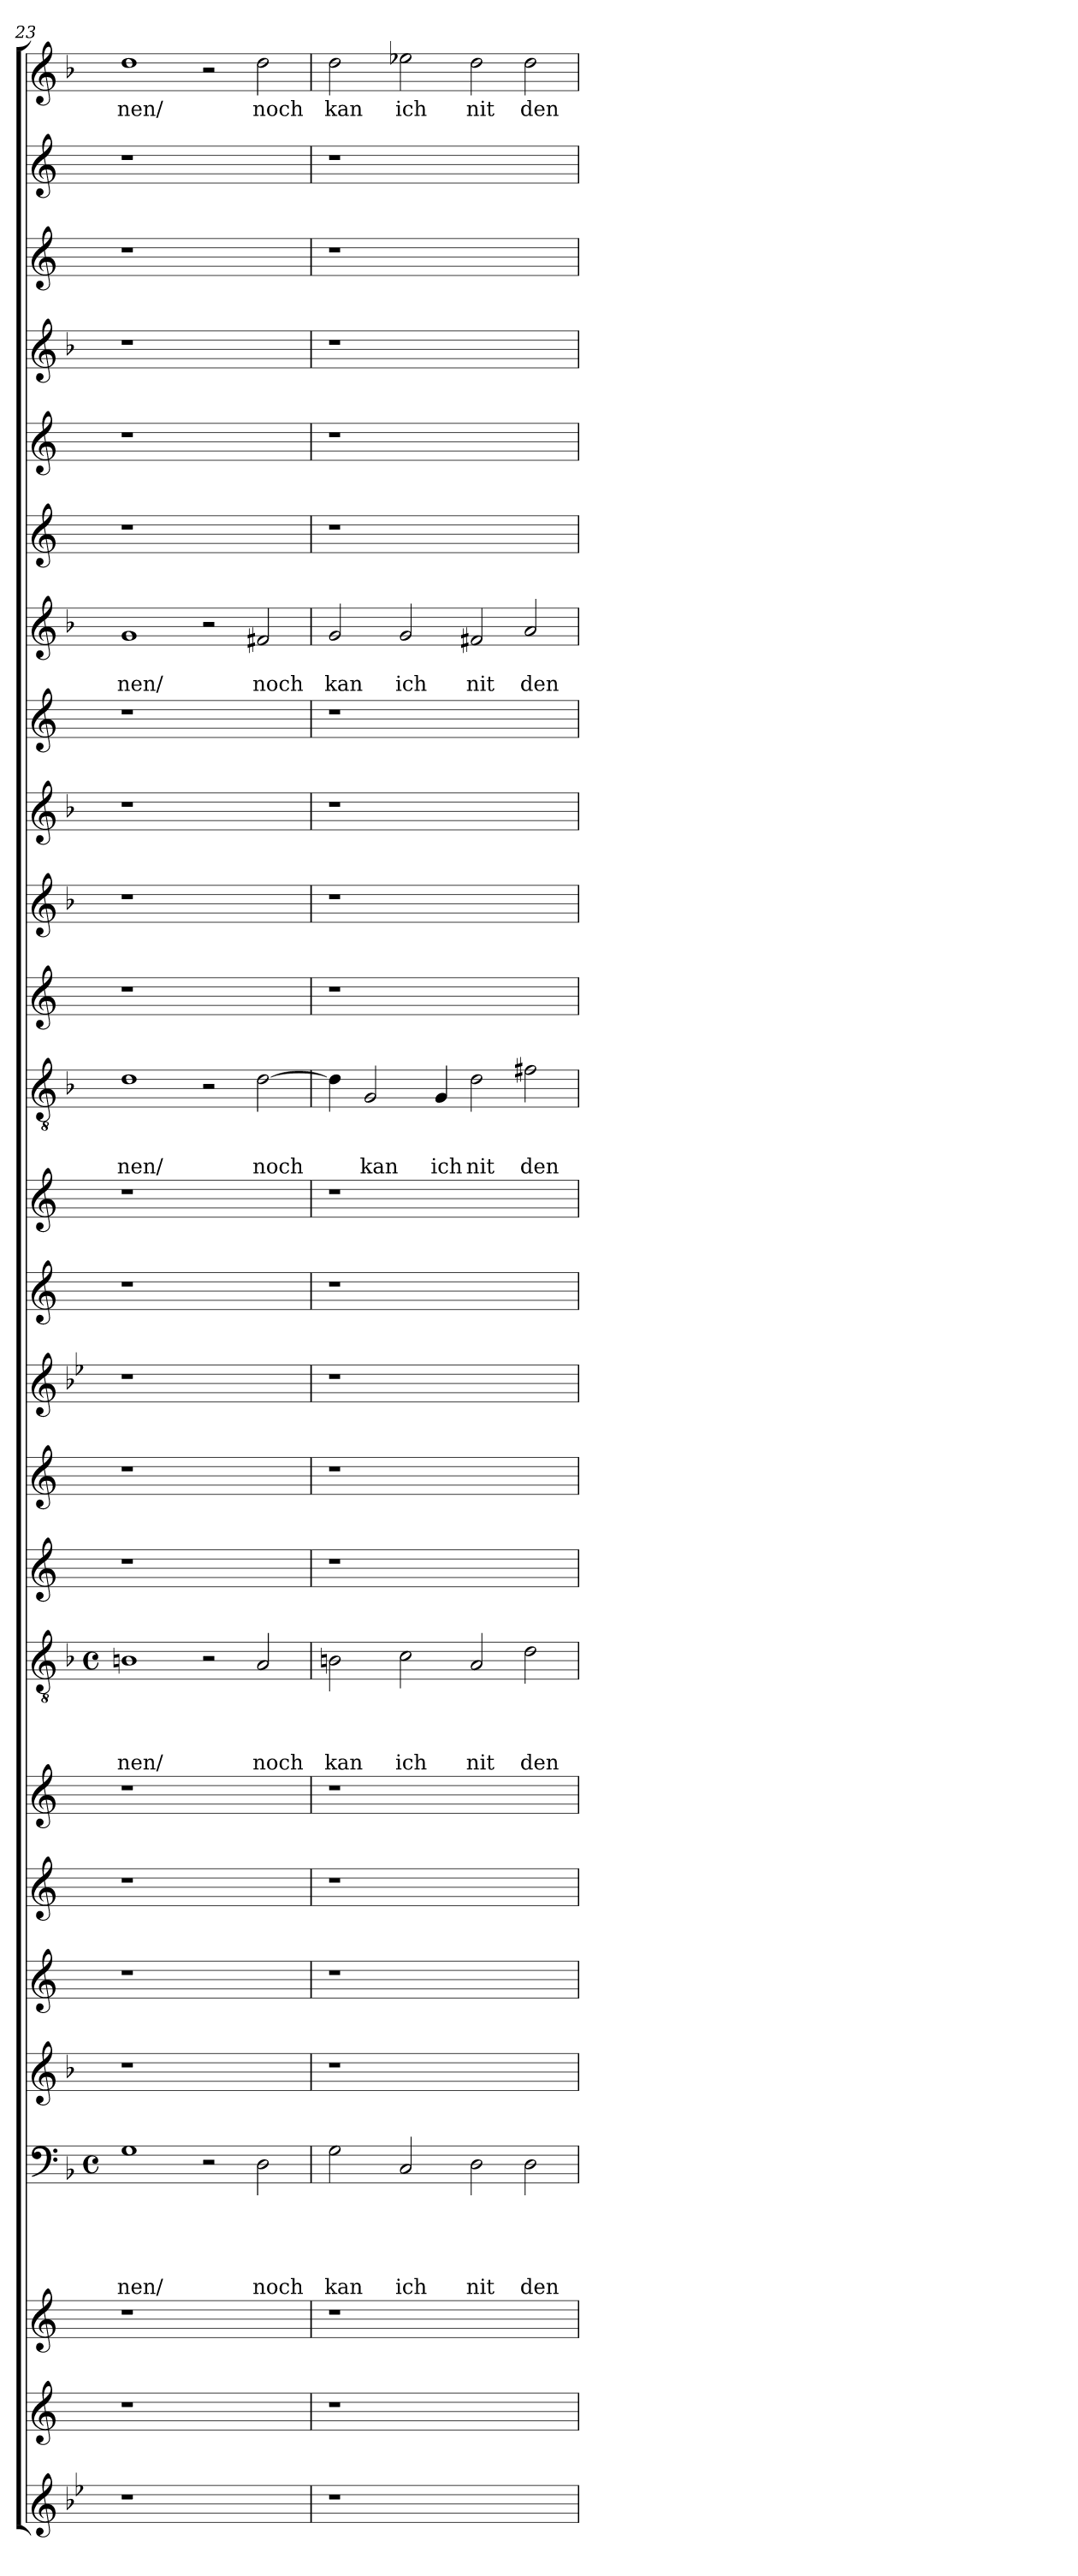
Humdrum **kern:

**kern	**kern	**kern	**kern	**text	**text	**text	**text	**text	**kern	**kern	**kern	**kern	**kern	**text	**text	**text	**text	**kern	**kern	**kern	**kern	**kern	**kern	**text	**text	**text	**kern	**kern	**kern	**kern	**kern	**text	**text	**kern	**kern	**kern	**kern	**kern	**kern	**text
*part26	*part25	*part24	*part23	*part23	*part23	*part23	*part23	*part23	*part22	*part21	*part20	*part19	*part18	*part18	*part18	*part18	*part18	*part17	*part16	*part15	*part14	*part13	*part12	*part12	*part12	*part12	*part11	*part10	*part9	*part8	*part7	*part7	*part7	*part6	*part5	*part4	*part3	*part2	*part1	*part1
*staff26	*staff25	*staff24	*staff23	*staff23	*staff23	*staff23	*staff23	*staff23	*staff22	*staff21	*staff20	*staff19	*staff18	*staff18	*staff18	*staff18	*staff18	*staff17	*staff16	*staff15	*staff14	*staff13	*staff12	*staff12	*staff12	*staff12	*staff11	*staff10	*staff9	*staff8	*staff7	*staff7	*staff7	*staff6	*staff5	*staff4	*staff3	*staff2	*staff1	*staff1
*clefG2	*clefG2	*clefG2	*clefF4	*	*	*	*	*	*clefG2	*clefG2	*clefG2	*clefG2	*clefGv2	*	*	*	*	*clefG2	*clefG2	*clefG2	*clefG2	*clefG2	*clefGv2	*	*	*	*clefG2	*clefG2	*clefG2	*clefG2	*clefG2	*	*	*clefG2	*clefG2	*clefG2	*clefG2	*clefG2	*clefG2	*
*	*ITrd1c2	*ITrd1c2	*ITrd1c2	*	*	*	*	*	*ITrd-3c-5	*ITrd1c2	*ITrd1c2	*ITrd1c2	*ITrd1c2	*	*	*	*	*ITrd1c2	*ITrd1c2	*	*ITrd1c2	*ITrd1c2	*ITrd1c2	*	*	*	*ITrd1c2	*ITrd-3c-5	*ITrd-3c-5	*ITrd1c2	*ITrd1c2	*	*	*ITrd1c2	*ITrd1c2	*ITrd-3c-5	*ITrd1c2	*ITrd1c2	*ITrd-3c-5	*
*k[b-e-]	*k[b-e-]	*k[b-e-]	*k[b-e-a-]	*	*	*	*	*	*k[b-e-]	*k[b-e-]	*k[b-e-]	*k[b-e-]	*k[b-e-a-]	*	*	*	*	*k[b-e-]	*k[b-e-]	*k[b-e-]	*k[b-e-]	*k[b-e-]	*k[b-e-a-]	*	*	*	*k[b-e-]	*k[b-e-]	*k[b-e-]	*k[b-e-]	*k[b-e-a-]	*	*	*k[b-e-]	*k[b-e-]	*k[b-e-]	*k[b-e-]	*k[b-e-]	*k[b-e-]	*
*B-:	*B-:	*B-:	*E-:	*	*	*	*	*	*B-:	*B-:	*B-:	*B-:	*E-:	*	*	*	*	*B-:	*B-:	*B-:	*B-:	*B-:	*E-:	*	*	*	*B-:	*B-:	*B-:	*B-:	*E-:	*	*	*B-:	*B-:	*B-:	*B-:	*B-:	*B-:	*
*	*	*	*M4/4	*	*	*	*	*	*	*	*	*	*M4/4	*	*	*	*	*	*	*	*	*	*	*	*	*	*	*	*	*	*	*	*	*	*	*	*	*	*	*
*	*	*	*met(c)	*	*	*	*	*	*	*	*	*	*met(c)	*	*	*	*	*	*	*	*	*	*	*	*	*	*	*	*	*	*	*	*	*	*	*	*	*	*	*
=23	=23	=23	=23	=23	=23	=23	=23	=23	=23	=23	=23	=23	=23	=23	=23	=23	=23	=23	=23	=23	=23	=23	=23	=23	=23	=23	=23	=23	=23	=23	=23	=23	=23	=23	=23	=23	=23	=23	=23	=23
!	!	!	!	!	!	!	!	!LO:LY:b	!	!	!	!	!	!	!	!	!LO:LY:b	!	!	!	!	!	!	!	!	!LO:LY:b	!	!	!	!	!	!	!LO:LY:b	!	!	!	!	!	!	!LO:LY:b
1r	1r	1r	1F	.	.	.	.	nen/	1r	1r	1r	1r	1An	.	.	.	nen/	1r	1r	1r	1r	1r	1c	.	.	nen/	1r	1r	1r	1r	1f	.	-nen/	1r	1r	1r	1r	1r	1gg	nen/
1ryy	1ryy	1ryy	2r	.	.	.	.	.	1ryy	1ryy	1ryy	1ryy	2r	.	.	.	.	1ryy	1ryy	1ryy	1ryy	1ryy	2r	.	.	.	1ryy	1ryy	1ryy	1ryy	2r	.	.	1ryy	1ryy	1ryy	1ryy	1ryy	2r	.
!	!	!	!	!	!	!	!	!LO:LY:b	!	!	!	!	!	!	!	!	!LO:LY:b	!	!	!	!	!	!	!	!	!LO:LY:b	!	!	!	!	!	!	!LO:LY:b	!	!	!	!	!	!	!LO:LY:b
.	.	.	2C\	.	.	.	.	noch	.	.	.	.	2G/	.	.	.	noch	.	.	.	.	.	[>2c\	.	.	noch	.	.	.	.	2en/	.	noch	.	.	.	.	.	2gg\	noch
=24	=24	=24	=24	=24	=24	=24	=24	=24	=24	=24	=24	=24	=24	=24	=24	=24	=24	=24	=24	=24	=24	=24	=24	=24	=24	=24	=24	=24	=24	=24	=24	=24	=24	=24	=24	=24	=24	=24	=24	=24
!	!	!	!	!	!	!	!	!LO:LY:b	!	!	!	!	!	!	!	!	!LO:LY:b	!	!	!	!	!	!	!	!	!	!	!	!	!	!	!	!LO:LY:b	!	!	!	!	!	!	!LO:LY:b
1r	1r	1r	2F\	.	.	.	.	kan	1r	1r	1r	1r	2An\	.	.	.	kan	1r	1r	1r	1r	1r	4c\]	.	.	.	1r	1r	1r	1r	2f/	.	kan	1r	1r	1r	1r	1r	2gg\	kan
!	!	!	!	!	!	!	!	!	!	!	!	!	!	!	!	!	!	!	!	!	!	!	!	!	!	!LO:LY:b	!	!	!	!	!	!	!	!	!	!	!	!	!	!
.	.	.	.	.	.	.	.	.	.	.	.	.	.	.	.	.	.	.	.	.	.	.	2F/	.	.	kan	.	.	.	.	.	.	.	.	.	.	.	.	.	.
!	!	!	!	!	!	!	!	!LO:LY:b	!	!	!	!	!	!	!	!	!LO:LY:b	!	!	!	!	!	!	!	!	!	!	!	!	!	!	!	!LO:LY:b	!	!	!	!	!	!	!LO:LY:b
.	.	.	2BB-/	.	.	.	.	ich	.	.	.	.	2B-\	.	.	.	ich	.	.	.	.	.	.	.	.	.	.	.	.	.	2f/	.	ich	.	.	.	.	.	2aa-X\	ich
!	!	!	!	!	!	!	!	!	!	!	!	!	!	!	!	!	!	!	!	!	!	!	!	!	!	!LO:LY:b	!	!	!	!	!	!	!	!	!	!	!	!	!	!
.	.	.	.	.	.	.	.	.	.	.	.	.	.	.	.	.	.	.	.	.	.	.	4F/	.	.	ich	.	.	.	.	.	.	.	.	.	.	.	.	.	.
!	!	!	!	!	!	!	!	!LO:LY:b	!	!	!	!	!	!	!	!	!LO:LY:b	!	!	!	!	!	!	!	!	!LO:LY:b	!	!	!	!	!	!	!LO:LY:b	!	!	!	!	!	!	!LO:LY:b
1ryy	1ryy	1ryy	2C\	.	.	.	.	nit	1ryy	1ryy	1ryy	1ryy	2G/	.	.	.	nit	1ryy	1ryy	1ryy	1ryy	1ryy	2c\	.	.	nit	1ryy	1ryy	1ryy	1ryy	2en/	.	nit	1ryy	1ryy	1ryy	1ryy	1ryy	2gg\	nit
!	!	!	!	!	!	!	!	!LO:LY:b	!	!	!	!	!	!	!	!	!LO:LY:b	!	!	!	!	!	!	!	!	!LO:LY:b	!	!	!	!	!	!	!LO:LY:b	!	!	!	!	!	!	!LO:LY:b
.	.	.	2C\	.	.	.	.	den	.	.	.	.	2c\	.	.	.	den	.	.	.	.	.	2en\	.	.	den	.	.	.	.	2g/	.	den	.	.	.	.	.	2gg\	den
=	=	=	=	=	=	=	=	=	=	=	=	=	=	=	=	=	=	=	=	=	=	=	=	=	=	=	=	=	=	=	=	=	=	=	=	=	=	=	=	=
*-	*-	*-	*-	*-	*-	*-	*-	*-	*-	*-	*-	*-	*-	*-	*-	*-	*-	*-	*-	*-	*-	*-	*-	*-	*-	*-	*-	*-	*-	*-	*-	*-	*-	*-	*-	*-	*-	*-	*-	*-
